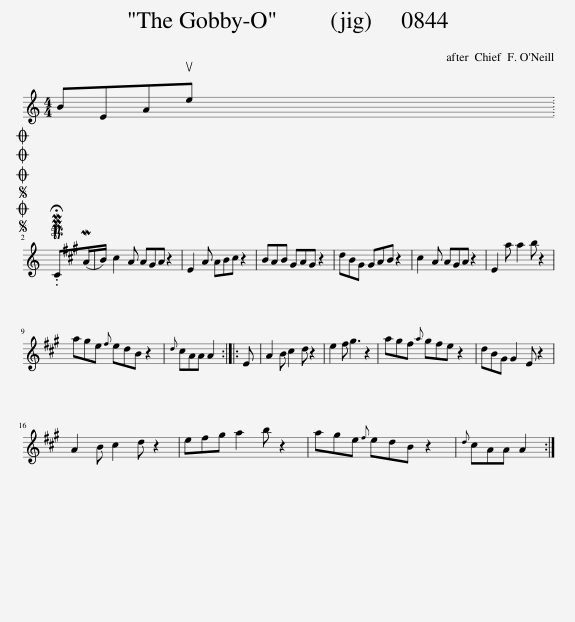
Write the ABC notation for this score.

X:1
L:1/8
M:4/4
I:linebreak $
K:C
V:1 treble
V:1
 BEAue x2002 |$SOSOOO .!fermata!PMTC(MA/B/) | ^c2 A A^GA z2 | E2 A AB^c z2 | BAB ^GAG z2 | %5
 dB^G GAB z2 | ^c2 A A^GA z2 | E2 a a2 b z2 |$ a^ge{^f} edB z2 |{d} ^cAA A2 :: %10
 E | A2 B ^c2 d z2 | e2 ^f ^g3 z2 | a^g^f{a} gfe z2 | dB^G G2 E z2 |$ %15
 A2 B ^c2 d z2 | e^f^g a2 b z2 | a^ge{^f} edB z2 |{d} ^cAA A2 :| %19
